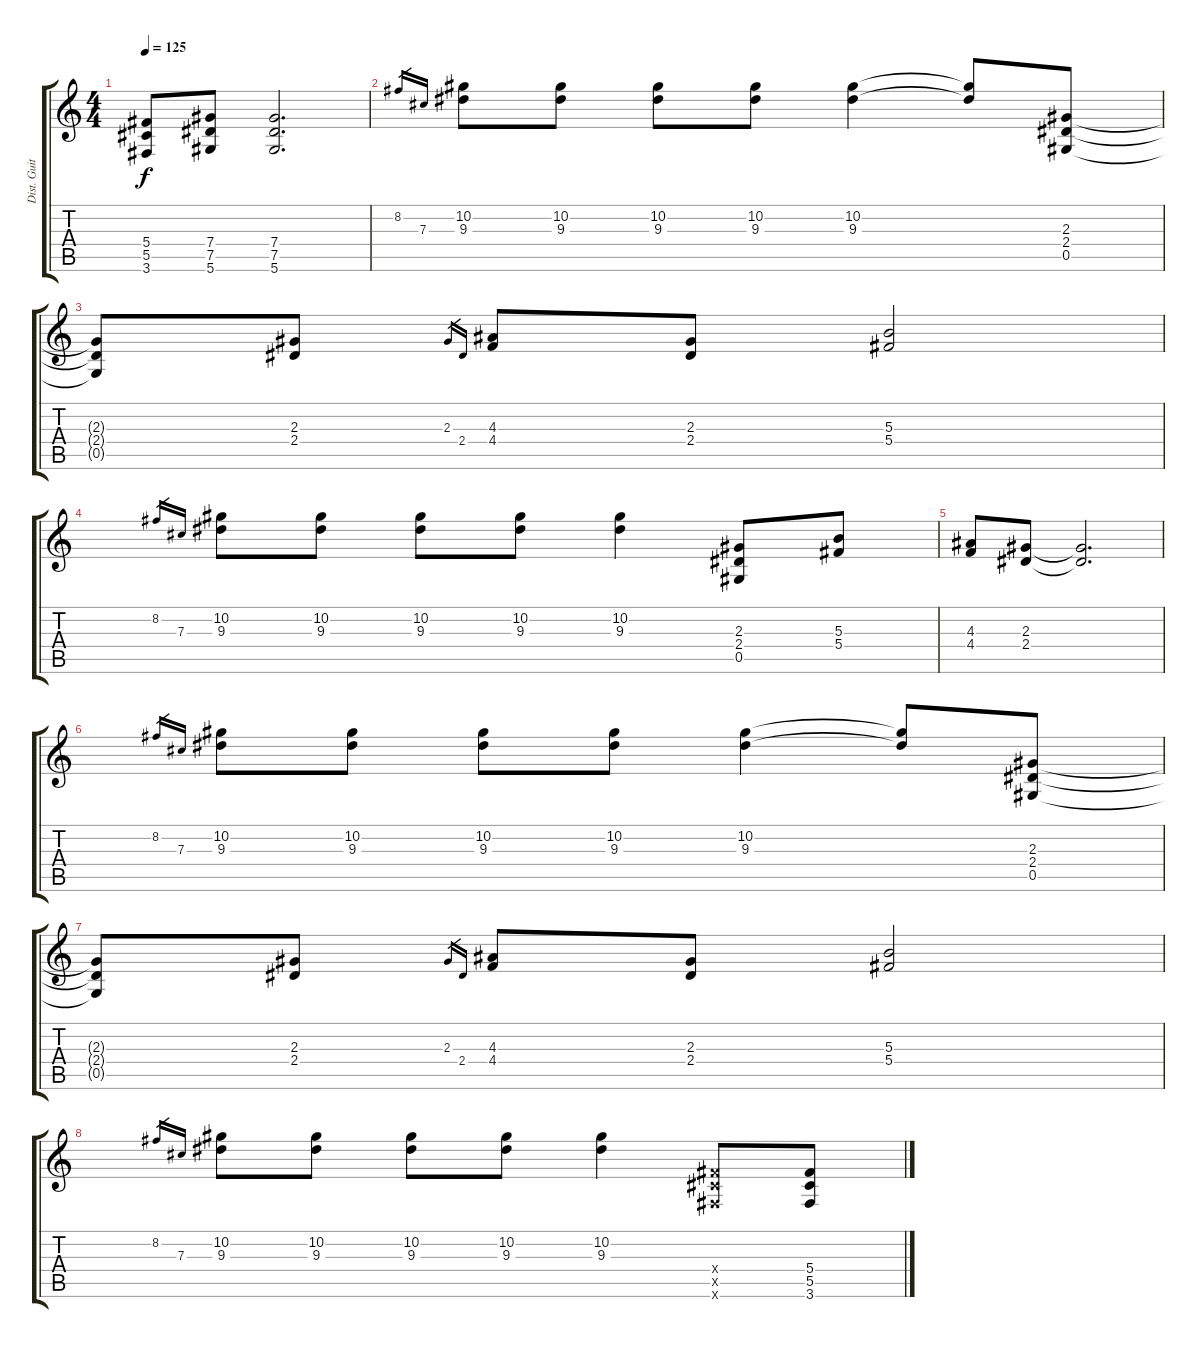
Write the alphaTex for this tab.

\track ("Dist. Guitar 1" "Dist. Guit") {instrument distortionguitar}
\staff {score tabs}
\tuning (Eb4 Bb3 Gb3 Db3 Ab2 Eb2) {hide}
\ts (4 4)
\tempo 125
\clef g2
\ks c
(5.4{t} 5.5{t} 3.6{t}).8{dy f} (7.4 7.5 5.6).8 (7.4 7.5 5.6).2{d} |
8.2.16{gr} 7.3.16{gr} (10.2 9.3).8 (10.2 9.3).8 (10.2 9.3).8 (10.2 9.3).8 (10.2 9.3).4 (10.2{t} 9.3{t}).8 (2.3 2.4 0.5).8 |
(2.3{t} 2.4{t} 0.5{t}).8 (2.3 2.4).8 2.3.16{gr} 2.4.16{gr} (4.3 4.4).8 (2.3 2.4).8 (5.3 5.4).2 |
8.2.16{gr} 7.3.16{gr} (10.2 9.3).8 (10.2 9.3).8 (10.2 9.3).8 (10.2 9.3).8 (10.2 9.3).4 (2.3 2.4 0.5).8 (5.3 5.4).8 |
(4.3 4.4).8 (2.3 2.4).8 (2.3{t} 2.4{t}).2{d} |
8.2.16{gr} 7.3.16{gr} (10.2 9.3).8 (10.2 9.3).8 (10.2 9.3).8 (10.2 9.3).8 (10.2 9.3).4 (10.2{t} 9.3{t}).8 (2.3 2.4 0.5).8 |
(2.3{t} 2.4{t} 0.5{t}).8 (2.3 2.4).8 2.3.16{gr} 2.4.16{gr} (4.3 4.4).8 (2.3 2.4).8 (5.3 5.4).2 |
8.2.16{gr} 7.3.16{gr} (10.2 9.3).8 (10.2 9.3).8 (10.2 9.3).8 (10.2 9.3).8 (10.2 9.3).4 (5.4{x} 5.5{x} 3.6{x}).8 (5.4 5.5 3.6).8
